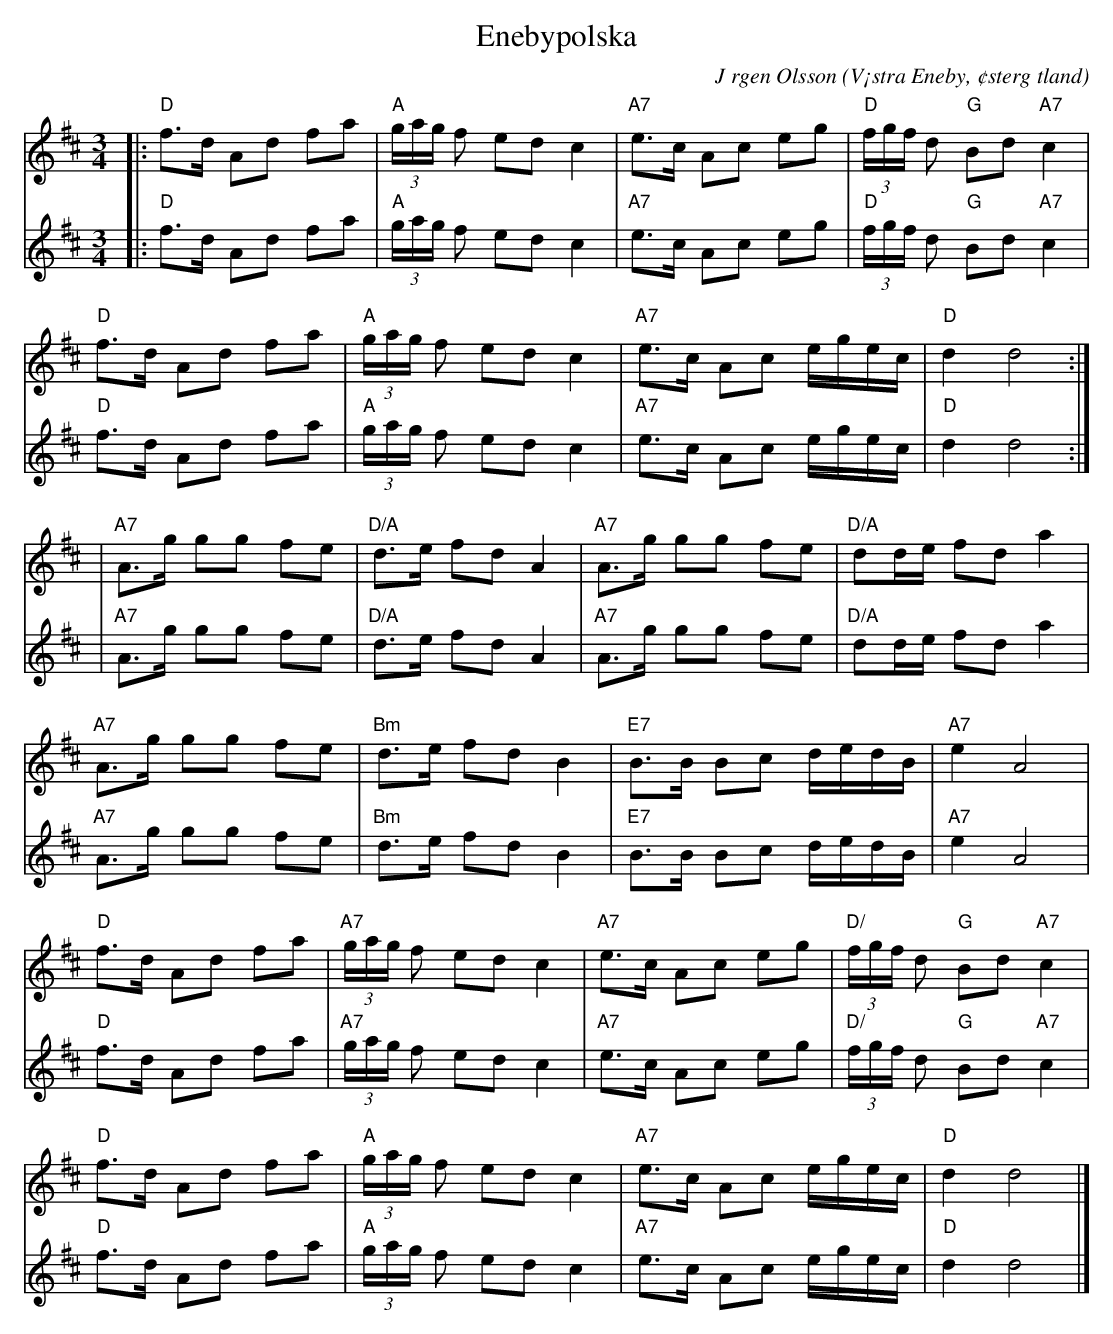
X:1
T:Enebypolska
C:J rgen Olsson
O:V¡stra Eneby, ¢sterg tland
M:3/4
L:1/8
K:D
V:1
|:"D"f>d Ad fa|"A"(3g/a/g/ f ed c2|"A7"e>c Ac eg|"D"(3f/g/f/ d "G"Bd "A7"c2|
"D"f>d Ad fa|"A"(3g/a/g/ f ed c2|"A7"e>c Ac e/g/e/c/|"D"d2 d4:|
|"A7"A>g gg fe|"D/A"d>e fd A2|"A7"A>g gg fe|"D/A" dd/e/ fd a2|
"A7"A>g gg fe|"Bm"d>e fd B2|"E7"B>B Bc d/e/d/B/|"A7" e2 A4|
"D"f>d Ad fa|"A7"(3g/a/g/ f ed c2|"A7"e>c Ac eg|"D/"(3f/g/f/ d "G"Bd "A7"c2|
"D"f>d Ad fa|"A"(3g/a/g/ f ed c2|"A7"e>c Ac e/g/e/c/|"D"d2 d4 |]
V:2
|:"D"f>d Ad fa|"A"(3g/a/g/ f ed c2|"A7"e>c Ac eg|"D"(3f/g/f/ d "G"Bd "A7"c2|
"D"f>d Ad fa|"A"(3g/a/g/ f ed c2|"A7"e>c Ac e/g/e/c/|"D"d2 d4:|
|"A7"A>g gg fe|"D/A"d>e fd A2|"A7"A>g gg fe|"D/A" dd/e/ fd a2|
"A7"A>g gg fe|"Bm"d>e fd B2|"E7"B>B Bc d/e/d/B/|"A7" e2 A4|
"D"f>d Ad fa|"A7"(3g/a/g/ f ed c2|"A7"e>c Ac eg|"D/"(3f/g/f/ d "G"Bd "A7"c2|
"D"f>d Ad fa|"A"(3g/a/g/ f ed c2|"A7"e>c Ac e/g/e/c/|"D"d2 d4 |]
